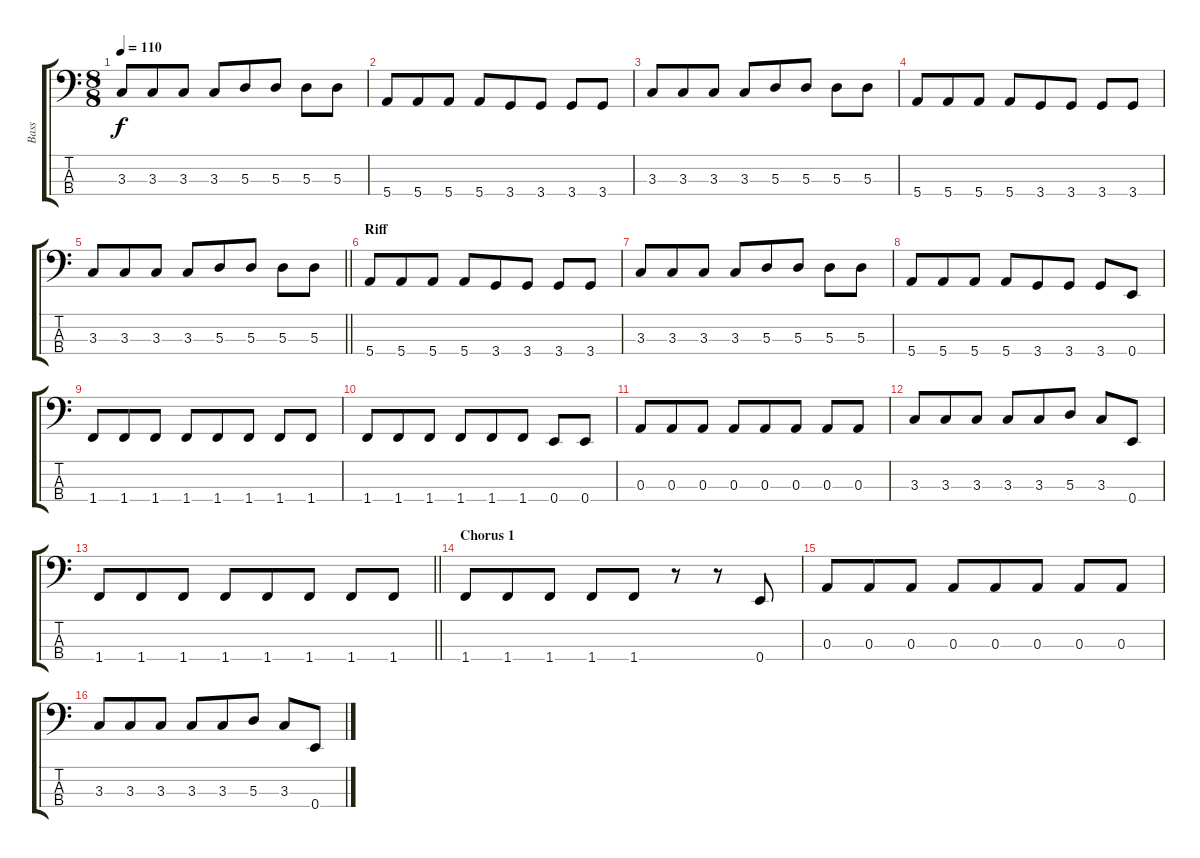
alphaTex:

\track ("Bass" "Bass") {instrument electricbassfinger bank 1}
\staff {score tabs}
\tuning (G2 D2 A1 E1) {hide}
\ts (8 8)
\tempo 110
\clef f4
\ks c
3.3.8{dy f} 3.3.8 3.3.8 3.3.8 5.3.8 5.3.8 5.3.8 5.3.8 |
5.4.8 5.4.8 5.4.8 5.4.8 3.4.8 3.4.8 3.4.8 3.4.8 |
3.3.8 3.3.8 3.3.8 3.3.8 5.3.8 5.3.8 5.3.8 5.3.8 |
5.4.8 5.4.8 5.4.8 5.4.8 3.4.8 3.4.8 3.4.8 3.4.8 |
\barLineRight lightlight
3.3.8 3.3.8 3.3.8 3.3.8 5.3.8 5.3.8 5.3.8 5.3.8 |
\section ("" "Riff")
5.4.8 5.4.8 5.4.8 5.4.8 3.4.8 3.4.8 3.4.8 3.4.8 |
3.3.8 3.3.8 3.3.8 3.3.8 5.3.8 5.3.8 5.3.8 5.3.8 |
5.4.8 5.4.8 5.4.8 5.4.8 3.4.8 3.4.8 3.4.8 0.4.8 |
1.4.8 1.4.8 1.4.8 1.4.8 1.4.8 1.4.8 1.4.8 1.4.8 |
1.4.8 1.4.8 1.4.8 1.4.8 1.4.8 1.4.8 0.4.8 0.4.8 |
0.3.8 0.3.8 0.3.8 0.3.8 0.3.8 0.3.8 0.3.8 0.3.8 |
3.3.8 3.3.8 3.3.8 3.3.8 3.3.8 5.3.8 3.3.8 0.4.8 |
\barLineRight lightlight
1.4.8 1.4.8 1.4.8 1.4.8 1.4.8 1.4.8 1.4.8 1.4.8 |
\section ("" "Chorus 1")
1.4.8 1.4.8 1.4.8 1.4.8 1.4.8 r.8 r.8 0.4.8 |
0.3.8 0.3.8 0.3.8 0.3.8 0.3.8 0.3.8 0.3.8 0.3.8 |
3.3.8 3.3.8 3.3.8 3.3.8 3.3.8 5.3.8 3.3.8 0.4.8
